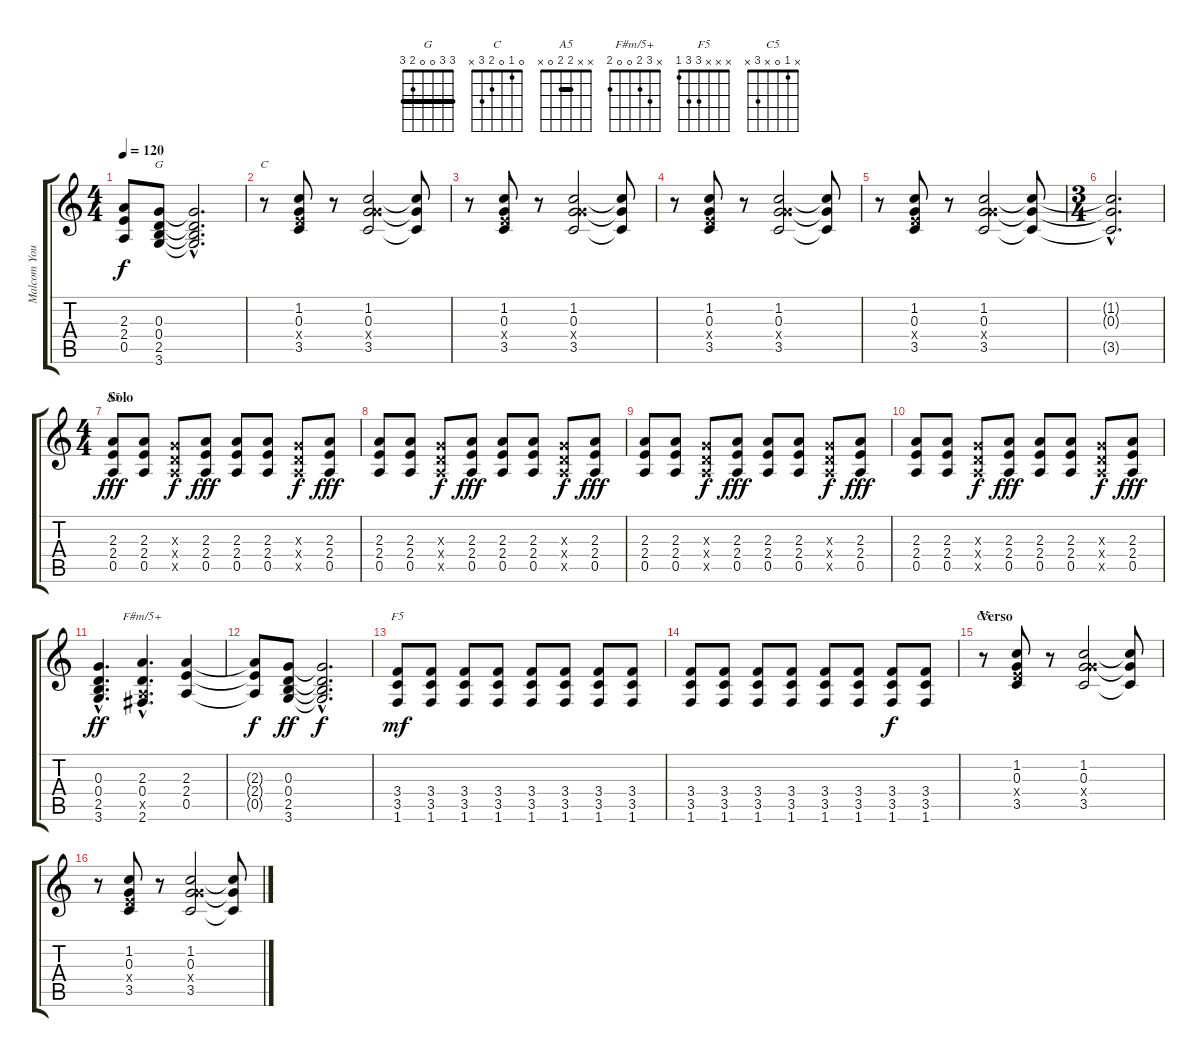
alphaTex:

\track ("Malcom Young" "Malcom You") {instrument overdrivenguitar}
\staff {score tabs}
\tuning (E4 B3 G3 D3 A2 E2) {hide}
\chord ("G" 3 3 0 0 2 3) {barre 3}
\chord ("C" 0 1 0 2 3 x)
\chord ("A5" x x 2 2 0 x) {barre 2}
\chord ("F#m/5+" x 3 2 0 0 2)
\chord ("F5" x x x 3 3 1)
\chord ("C5" x 1 0 x 3 x)
\ts (4 4)
\tempo 120
\clef g2
\ks c
(2.3{t} 2.4{t} 0.5{t}).8{dy f} (0.3 0.4 2.5 3.6).8{ch "G"} (0.3{hac t} 0.4{hac t} 2.5{hac t} 3.6{hac t}).2{d} |
r.8{ch "C"} (1.2 0.3 2.4{x} 3.5).8 r.8 (1.2 0.3 5.4{x} 3.5).2 (1.2{t} 0.3{t} 3.5{t}).8 |
r.8 (1.2 0.3 2.4{x} 3.5).8 r.8 (1.2 0.3 5.4{x} 3.5).2 (1.2{t} 0.3{t} 3.5{t}).8 |
r.8 (1.2 0.3 2.4{x} 3.5).8 r.8 (1.2 0.3 5.4{x} 3.5).2 (1.2{t} 0.3{t} 3.5{t}).8 |
r.8 (1.2 0.3 2.4{x} 3.5).8 r.8 (1.2 0.3 5.4{x} 3.5).2 (1.2{t} 0.3{t} 3.5{t}).8 |
\ts (3 4)
(1.2{hac t} 0.3{hac t} 3.5{hac t}).2{d} |
\ts (4 4)
\section ("" "Solo")
(2.3 2.4 0.5).8{ch "A5" dy fff} (2.3 2.4 0.5).8 (0.3{x} 0.4{x} 0.5{x}).8{dy f} (2.3 2.4 0.5).8{dy fff} (2.3 2.4 0.5).8 (2.3 2.4 0.5).8 (0.3{x} 0.4{x} 0.5{x}).8{dy f} (2.3 2.4 0.5).8{dy fff} |
(2.3 2.4 0.5).8 (2.3 2.4 0.5).8 (0.3{x} 0.4{x} 0.5{x}).8{dy f} (2.3 2.4 0.5).8{dy fff} (2.3 2.4 0.5).8 (2.3 2.4 0.5).8 (0.3{x} 0.4{x} 0.5{x}).8{dy f} (2.3 2.4 0.5).8{dy fff} |
(2.3 2.4 0.5).8 (2.3 2.4 0.5).8 (0.3{x} 0.4{x} 0.5{x}).8{dy f} (2.3 2.4 0.5).8{dy fff} (2.3 2.4 0.5).8 (2.3 2.4 0.5).8 (0.3{x} 0.4{x} 0.5{x}).8{dy f} (2.3 2.4 0.5).8{dy fff} |
(2.3 2.4 0.5).8 (2.3 2.4 0.5).8 (0.3{x} 0.4{x} 0.5{x}).8{dy f} (2.3 2.4 0.5).8{dy fff} (2.3 2.4 0.5).8 (2.3 2.4 0.5).8 (0.3{x} 0.4{x} 0.5{x}).8{dy f} (2.3 2.4 0.5).8{dy fff} |
(0.3{hac} 0.4{hac} 2.5{hac} 3.6{hac}).4{d dy ff} (2.3{hac} 0.4{hac} 0.5{hac x} 2.6{hac}).4{d ch "F#m/5+"} (2.3 2.4 0.5).4 |
(2.3{t} 2.4{t} 0.5{t}).8{dy f} (0.3 0.4 2.5 3.6).8{dy ff} (0.3{hac t} 0.4{hac t} 2.5{hac t} 3.6{hac t}).2{d dy f} |
(3.4 3.5 1.6).8{ch "F5" dy mf} (3.4 3.5 1.6).8 (3.4 3.5 1.6).8 (3.4 3.5 1.6).8 (3.4 3.5 1.6).8 (3.4 3.5 1.6).8 (3.4 3.5 1.6).8 (3.4 3.5 1.6).8 |
(3.4 3.5 1.6).8 (3.4 3.5 1.6).8 (3.4 3.5 1.6).8 (3.4 3.5 1.6).8 (3.4 3.5 1.6).8 (3.4 3.5 1.6).8 (3.4 3.5 1.6).8{dy f} (3.4 3.5 1.6).8 |
\section ("" "Verso")
r.8{ch "C5"} (1.2 0.3 2.4{x} 3.5).8 r.8 (1.2 0.3 5.4{x} 3.5).2 (1.2{t} 0.3{t} 3.5{t}).8 |
r.8 (1.2 0.3 2.4{x} 3.5).8 r.8 (1.2 0.3 5.4{x} 3.5).2 (1.2{t} 0.3{t} 3.5{t}).8
